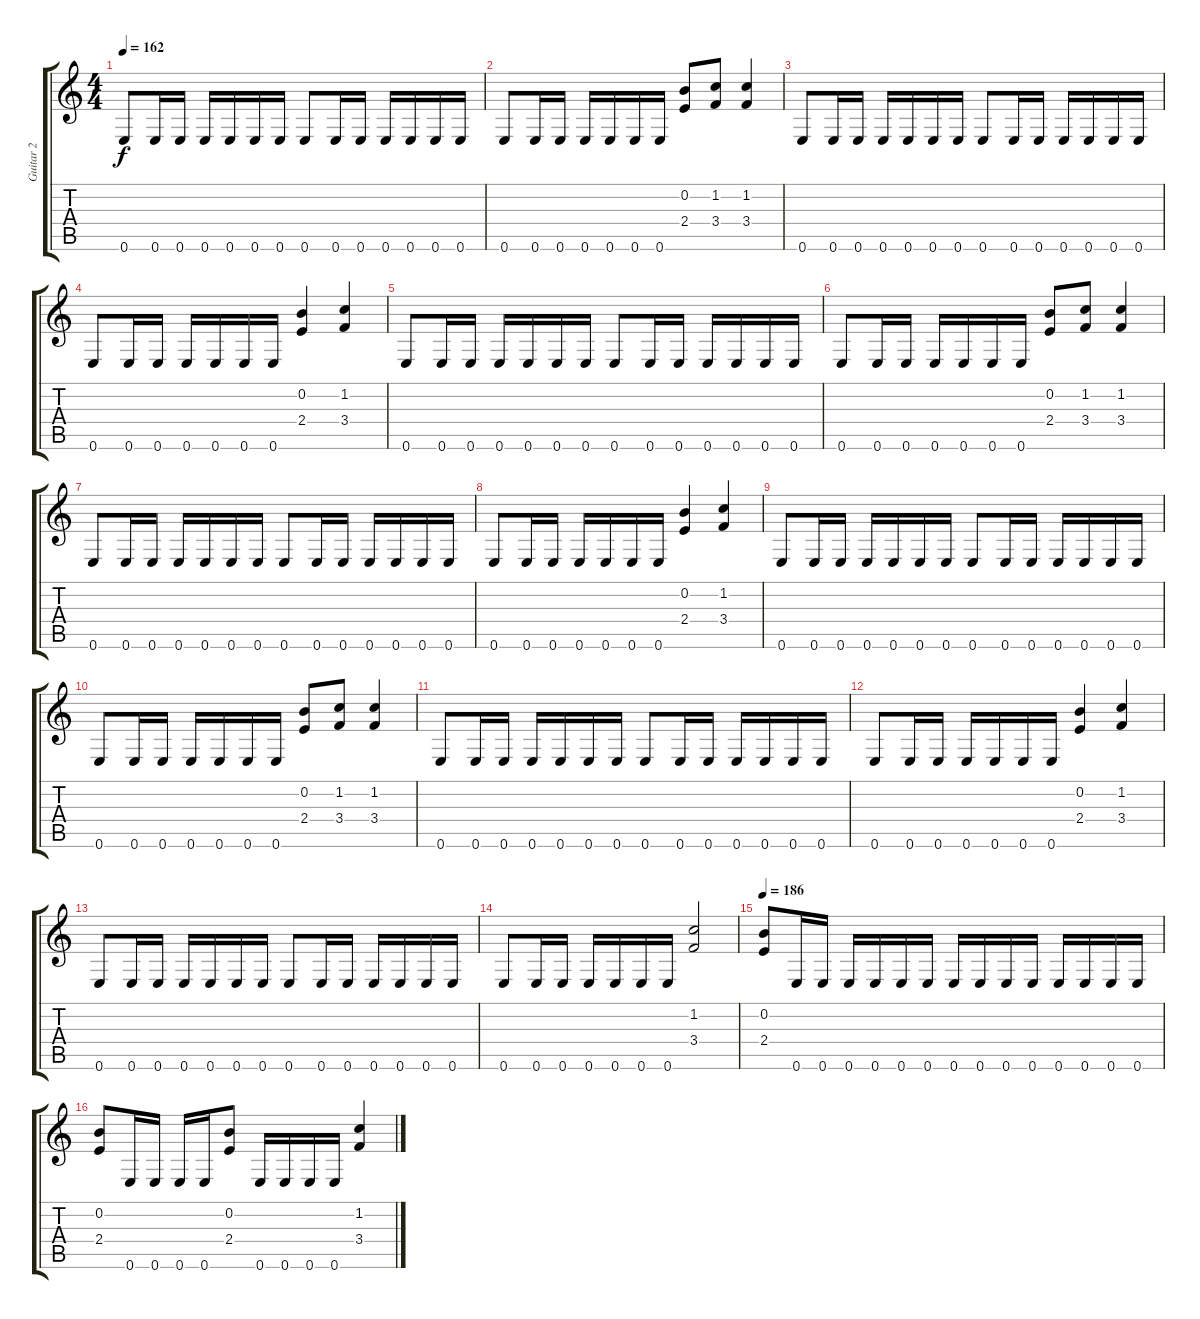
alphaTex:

\track ("Guitar 2 " "Guitar 2 ") {instrument overdrivenguitar}
\staff {score tabs}
\tuning (E4 B3 G3 D3 A2 E2) {hide}
\ts (4 4)
\tempo 162
\clef g2
\ks c
0.6.8{dy f} 0.6.16 0.6.16 0.6.16 0.6.16 0.6.16 0.6.16 0.6.8 0.6.16 0.6.16 0.6.16 0.6.16 0.6.16 0.6.16 |
0.6.8 0.6.16 0.6.16 0.6.16 0.6.16 0.6.16 0.6.16 (0.2 2.4).8 (1.2 3.4).8 (1.2 3.4).4 |
0.6.8 0.6.16 0.6.16 0.6.16 0.6.16 0.6.16 0.6.16 0.6.8 0.6.16 0.6.16 0.6.16 0.6.16 0.6.16 0.6.16 |
0.6.8 0.6.16 0.6.16 0.6.16 0.6.16 0.6.16 0.6.16 (0.2 2.4).4 (1.2 3.4).4 |
0.6.8 0.6.16 0.6.16 0.6.16 0.6.16 0.6.16 0.6.16 0.6.8 0.6.16 0.6.16 0.6.16 0.6.16 0.6.16 0.6.16 |
0.6.8 0.6.16 0.6.16 0.6.16 0.6.16 0.6.16 0.6.16 (0.2 2.4).8 (1.2 3.4).8 (1.2 3.4).4 |
0.6.8 0.6.16 0.6.16 0.6.16 0.6.16 0.6.16 0.6.16 0.6.8 0.6.16 0.6.16 0.6.16 0.6.16 0.6.16 0.6.16 |
0.6.8 0.6.16 0.6.16 0.6.16 0.6.16 0.6.16 0.6.16 (0.2 2.4).4 (1.2 3.4).4 |
0.6.8 0.6.16 0.6.16 0.6.16 0.6.16 0.6.16 0.6.16 0.6.8 0.6.16 0.6.16 0.6.16 0.6.16 0.6.16 0.6.16 |
0.6.8 0.6.16 0.6.16 0.6.16 0.6.16 0.6.16 0.6.16 (0.2 2.4).8 (1.2 3.4).8 (1.2 3.4).4 |
0.6.8 0.6.16 0.6.16 0.6.16 0.6.16 0.6.16 0.6.16 0.6.8 0.6.16 0.6.16 0.6.16 0.6.16 0.6.16 0.6.16 |
0.6.8 0.6.16 0.6.16 0.6.16 0.6.16 0.6.16 0.6.16 (0.2 2.4).4 (1.2 3.4).4 |
0.6.8 0.6.16 0.6.16 0.6.16 0.6.16 0.6.16 0.6.16 0.6.8 0.6.16 0.6.16 0.6.16 0.6.16 0.6.16 0.6.16 |
0.6.8 0.6.16 0.6.16 0.6.16 0.6.16 0.6.16 0.6.16 (1.2 3.4).2 |
\tempo 186
(0.2 2.4).8 0.6.16 0.6.16 0.6.16 0.6.16 0.6.16 0.6.16 0.6.16 0.6.16 0.6.16 0.6.16 0.6.16 0.6.16 0.6.16 0.6.16 |
(0.2 2.4).8 0.6.16 0.6.16 0.6.16 0.6.16 (0.2 2.4).8 0.6.16 0.6.16 0.6.16 0.6.16 (1.2 3.4).4
